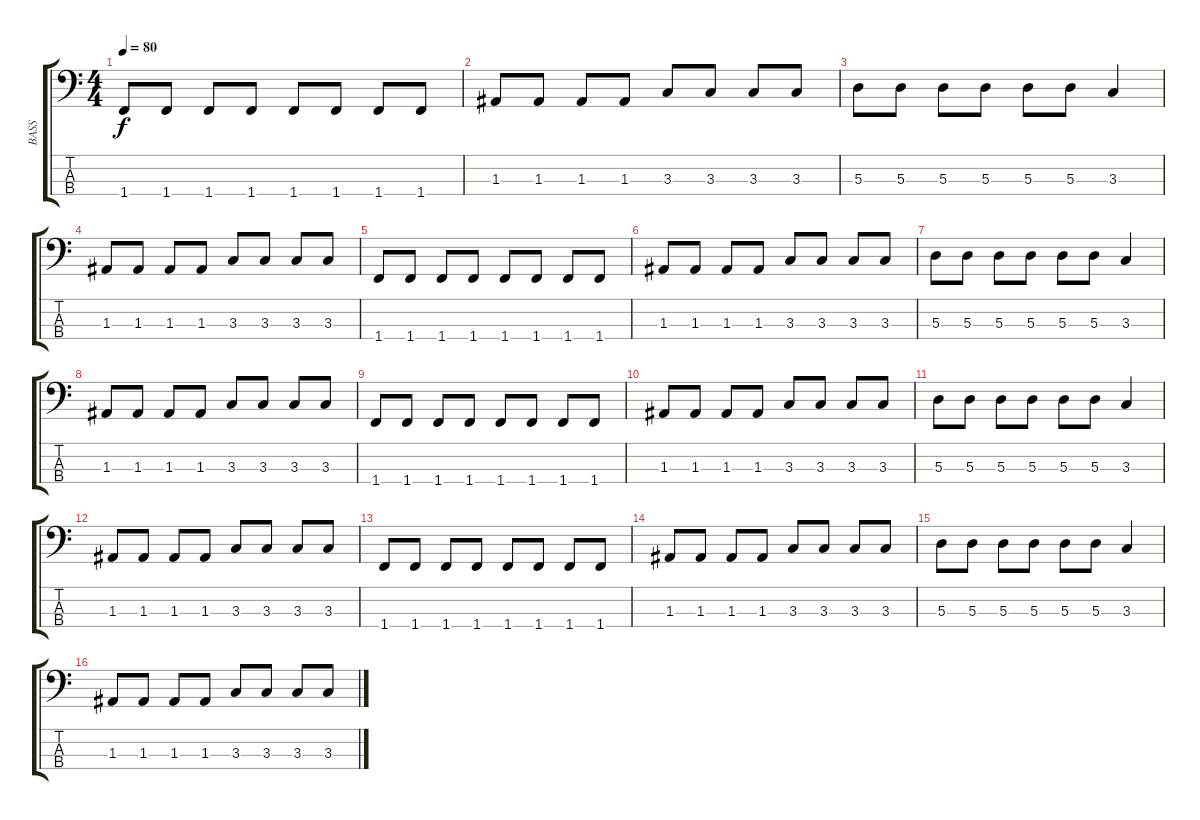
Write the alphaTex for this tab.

\track ("BASS" "BASS") {instrument electricbasspick}
\staff {score tabs}
\tuning (G2 D2 A1 E1) {hide}
\ts (4 4)
\tempo 80
\clef f4
\ks c
1.4.8{dy f} 1.4.8 1.4.8 1.4.8 1.4.8 1.4.8 1.4.8 1.4.8 |
1.3.8 1.3.8 1.3.8 1.3.8 3.3.8 3.3.8 3.3.8 3.3.8 |
5.3.8 5.3.8 5.3.8 5.3.8 5.3.8 5.3.8 3.3.4 |
1.3.8 1.3.8 1.3.8 1.3.8 3.3.8 3.3.8 3.3.8 3.3.8 |
1.4.8 1.4.8 1.4.8 1.4.8 1.4.8 1.4.8 1.4.8 1.4.8 |
1.3.8 1.3.8 1.3.8 1.3.8 3.3.8 3.3.8 3.3.8 3.3.8 |
5.3.8 5.3.8 5.3.8 5.3.8 5.3.8 5.3.8 3.3.4 |
1.3.8 1.3.8 1.3.8 1.3.8 3.3.8 3.3.8 3.3.8 3.3.8 |
1.4.8 1.4.8 1.4.8 1.4.8 1.4.8 1.4.8 1.4.8 1.4.8 |
1.3.8 1.3.8 1.3.8 1.3.8 3.3.8 3.3.8 3.3.8 3.3.8 |
5.3.8 5.3.8 5.3.8 5.3.8 5.3.8 5.3.8 3.3.4 |
1.3.8 1.3.8 1.3.8 1.3.8 3.3.8 3.3.8 3.3.8 3.3.8 |
1.4.8 1.4.8 1.4.8 1.4.8 1.4.8 1.4.8 1.4.8 1.4.8 |
1.3.8 1.3.8 1.3.8 1.3.8 3.3.8 3.3.8 3.3.8 3.3.8 |
5.3.8 5.3.8 5.3.8 5.3.8 5.3.8 5.3.8 3.3.4 |
1.3.8 1.3.8 1.3.8 1.3.8 3.3.8 3.3.8 3.3.8 3.3.8
